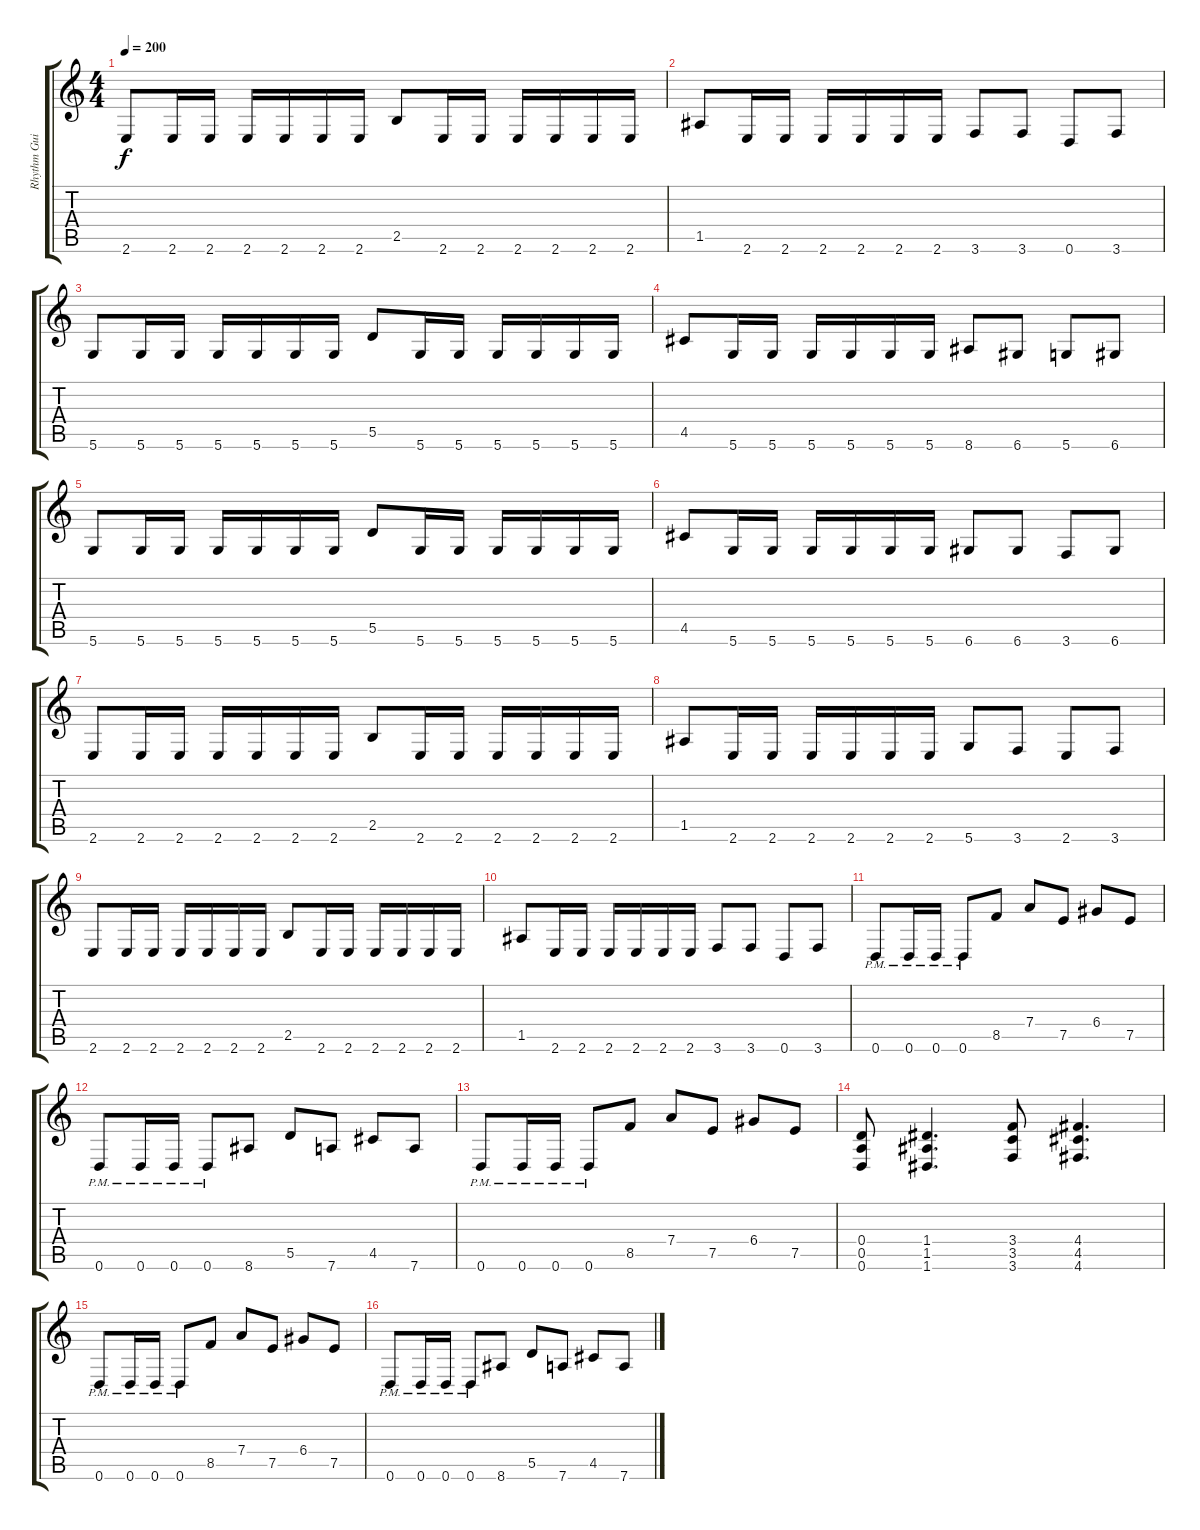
\track ("Rhythm Guitar" "Rhythm Gui") {instrument distortionguitar}
\staff {score tabs}
\tuning (E4 B3 G3 D3 A2 D2) {hide}
\ts (4 4)
\tempo 200
\clef g2
\ks c
2.6.8{dy f} 2.6.16 2.6.16 2.6.16 2.6.16 2.6.16 2.6.16 2.5.8 2.6.16 2.6.16 2.6.16 2.6.16 2.6.16 2.6.16 |
1.5.8 2.6.16 2.6.16 2.6.16 2.6.16 2.6.16 2.6.16 3.6.8 3.6.8 0.6.8 3.6.8 |
5.6.8 5.6.16 5.6.16 5.6.16 5.6.16 5.6.16 5.6.16 5.5.8 5.6.16 5.6.16 5.6.16 5.6.16 5.6.16 5.6.16 |
4.5.8 5.6.16 5.6.16 5.6.16 5.6.16 5.6.16 5.6.16 8.6.8 6.6.8 5.6.8 6.6.8 |
5.6.8 5.6.16 5.6.16 5.6.16 5.6.16 5.6.16 5.6.16 5.5.8 5.6.16 5.6.16 5.6.16 5.6.16 5.6.16 5.6.16 |
4.5.8 5.6.16 5.6.16 5.6.16 5.6.16 5.6.16 5.6.16 6.6.8 6.6.8 3.6.8 6.6.8 |
2.6.8 2.6.16 2.6.16 2.6.16 2.6.16 2.6.16 2.6.16 2.5.8 2.6.16 2.6.16 2.6.16 2.6.16 2.6.16 2.6.16 |
1.5.8 2.6.16 2.6.16 2.6.16 2.6.16 2.6.16 2.6.16 5.6.8 3.6.8 2.6.8 3.6.8 |
2.6.8 2.6.16 2.6.16 2.6.16 2.6.16 2.6.16 2.6.16 2.5.8 2.6.16 2.6.16 2.6.16 2.6.16 2.6.16 2.6.16 |
1.5.8 2.6.16 2.6.16 2.6.16 2.6.16 2.6.16 2.6.16 3.6.8 3.6.8 0.6.8 3.6.8 |
0.6{pm}.8 0.6{pm}.16 0.6{pm}.16 0.6{pm}.8 8.5.8 7.4.8 7.5.8 6.4.8 7.5.8 |
0.6{pm}.8 0.6{pm}.16 0.6{pm}.16 0.6{pm}.8 8.6.8 5.5.8 7.6.8 4.5.8 7.6.8 |
0.6{pm}.8 0.6{pm}.16 0.6{pm}.16 0.6{pm}.8 8.5.8 7.4.8 7.5.8 6.4.8 7.5.8 |
(0.4 0.5 0.6).8 (1.4 1.5 1.6).4{d} (3.4 3.5 3.6).8 (4.4 4.5 4.6).4{d} |
0.6{pm}.8 0.6{pm}.16 0.6{pm}.16 0.6{pm}.8 8.5.8 7.4.8 7.5.8 6.4.8 7.5.8 |
0.6{pm}.8 0.6{pm}.16 0.6{pm}.16 0.6{pm}.8 8.6.8 5.5.8 7.6.8 4.5.8 7.6.8
